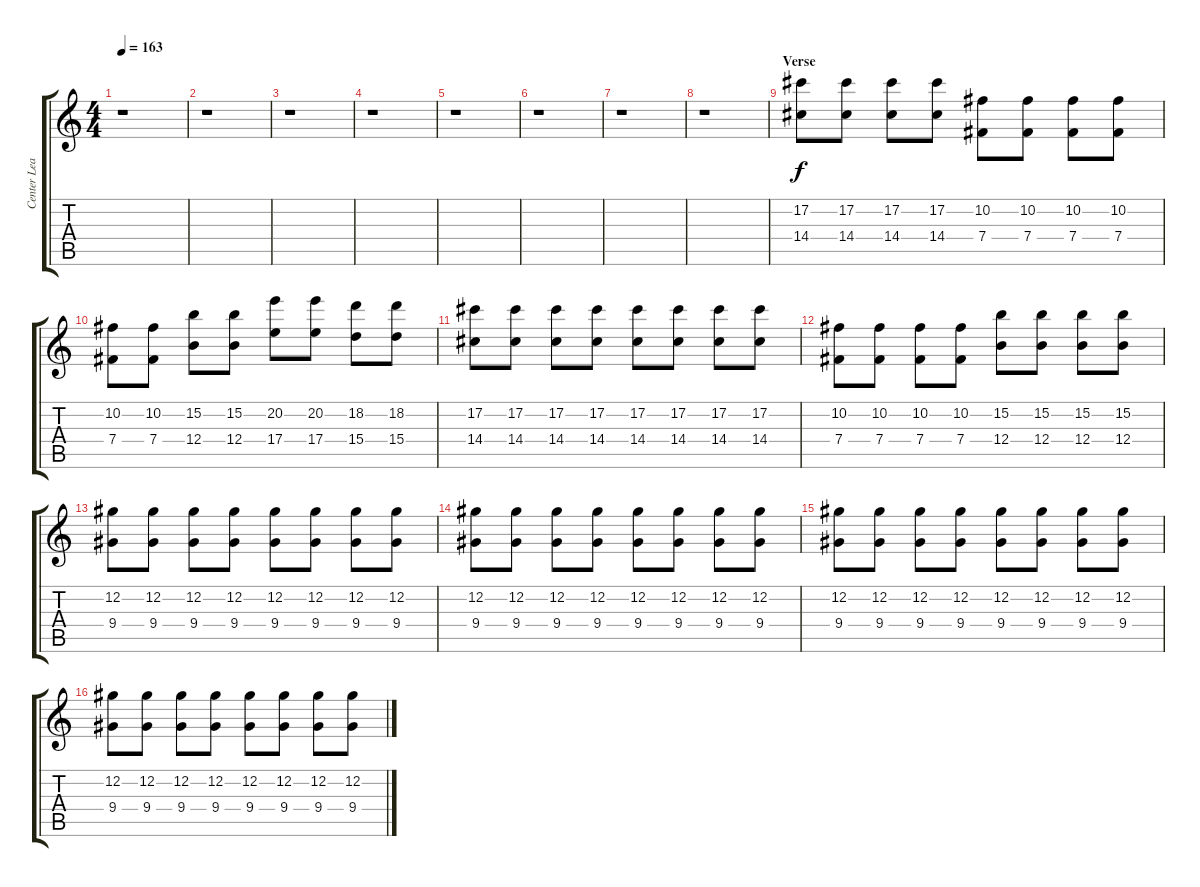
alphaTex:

\track ("Center Lead 1" "Center Lea") {instrument overdrivenguitar}
\staff {score tabs}
\tuning (Db4 Ab3 E3 B2 Gb2 B1) {hide}
\ts (4 4)
\tempo 163
\clef g2
\ks aminor
r.1{dy f} |
r.1 |
r.1 |
r.1 |
r.1 |
r.1 |
r.1 |
r.1 |
\section ("" "Verse")
(17.2 14.4).8 (17.2 14.4).8 (17.2 14.4).8 (17.2 14.4).8 (10.2 7.4).8 (10.2 7.4).8 (10.2 7.4).8 (10.2 7.4).8 |
(10.2 7.4).8 (10.2 7.4).8 (15.2 12.4).8 (15.2 12.4).8 (20.2 17.4).8 (20.2 17.4).8 (18.2 15.4).8 (18.2 15.4).8 |
(17.2 14.4).8 (17.2 14.4).8 (17.2 14.4).8 (17.2 14.4).8 (17.2 14.4).8 (17.2 14.4).8 (17.2 14.4).8 (17.2 14.4).8 |
(10.2 7.4).8 (10.2 7.4).8 (10.2 7.4).8 (10.2 7.4).8 (15.2 12.4).8 (15.2 12.4).8 (15.2 12.4).8 (15.2 12.4).8 |
(12.2 9.4).8 (12.2 9.4).8 (12.2 9.4).8 (12.2 9.4).8 (12.2 9.4).8 (12.2 9.4).8 (12.2 9.4).8 (12.2 9.4).8 |
(12.2 9.4).8 (12.2 9.4).8 (12.2 9.4).8 (12.2 9.4).8 (12.2 9.4).8 (12.2 9.4).8 (12.2 9.4).8 (12.2 9.4).8 |
(12.2 9.4).8 (12.2 9.4).8 (12.2 9.4).8 (12.2 9.4).8 (12.2 9.4).8 (12.2 9.4).8 (12.2 9.4).8 (12.2 9.4).8 |
(12.2 9.4).8 (12.2 9.4).8 (12.2 9.4).8 (12.2 9.4).8 (12.2 9.4).8 (12.2 9.4).8 (12.2 9.4).8 (12.2 9.4).8
